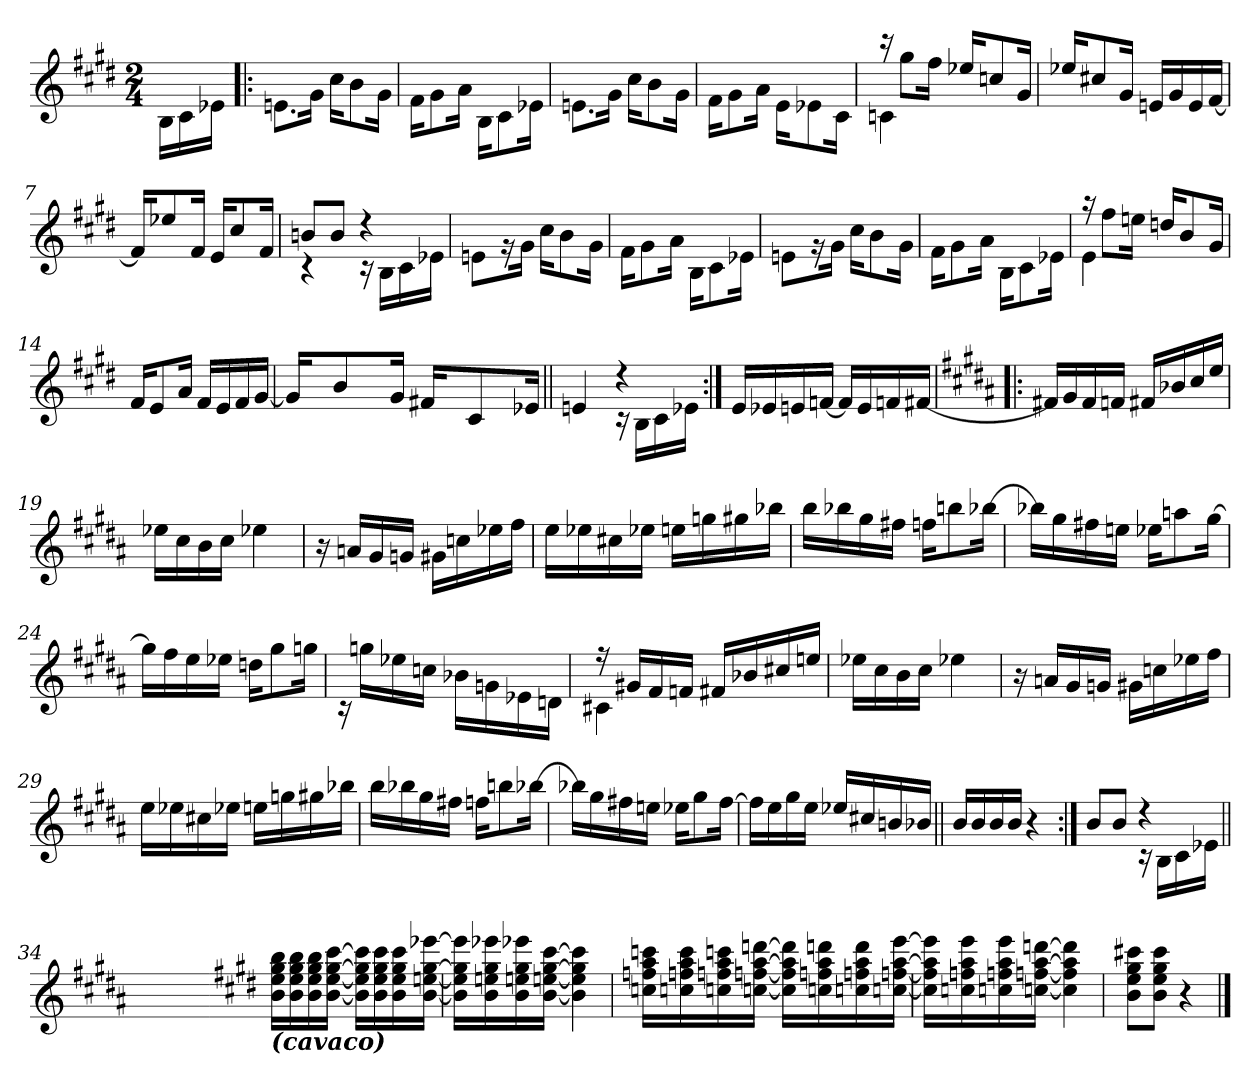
**kern
*part1
*staff1
*clefG2
*k[f#c#g#d#]
*E:
*M2/4
=
16B!\LL
16c#!\
16e-X!\JJ
=1!|:
*^
2ryy	8.en!\L
.	16g#!\Jk
.	16cc#!\KL
.	8b!\
.	16g#!\Jk
=2	=2
2ryy	16f#!\KL
.	8g#!\
.	16a!\Jk
.	16B!\KL
.	8c#!\
.	16e-X!\Jk
=3	=3
2ryy	8.en!\L
.	16g#!\Jk
.	16cc#!\KL
.	8b!\
.	16g#!\Jk
=4	=4
2ryy	16f#!\KL
.	8g#!\
.	16a!\Jk
.	16e!\KL
.	8e-X!\
.	16c#!\Jk
!!LO:LB:g=z	!!
=5	=5
16r	4cn!\
8gg#\L	.
16ff#\Jk	.
16ee-X/KL	4ryy
8ccn/	.
16g#/Jk	.
*v	*v
=6
16ee-X/KL
8cc#X/
16g#/Jk
16en/LL
16g#/
16e/
[16f#/JJ
=7
16f#/KL]
8ee-X/
16f#/Jk
16e/KL
8cc#/
16f#/Jk
=8
*^
8bn/L	4rc
8b/J	.
4r	16rc
.	16B!\LL
.	16c#!\
.	16e-X!\JJ
=9	=9
2ryy	8en!\L
.	16r
.	16g#!\Jk
.	16cc#!\KL
.	8b!\
.	16g#!\Jk
!!LO:LB:g=z	!!
=10	=10
2ryy	16f#!\KL
.	8g#!\
.	16a!\Jk
.	16B!\KL
.	8c#!\
.	16e-X!\Jk
=11	=11
2ryy	8en!\L
.	16r
.	16g#!\Jk
.	16cc#!\KL
.	8b!\
.	16g#!\Jk
=12	=12
2ryy	16f#!\KL
.	8g#!\
.	16a!\Jk
.	16B!\KL
.	8c#!\
.	16e-X!\Jk
=13	=13
16r	4e!\
8ff#\L	.
16een\Jk	.
16ddn/KL	4ryy
8b/	.
16g#/Jk	.
*v	*v
=14
16f#/KL
8e/
16a/Jk
16f#/LL
16e/
16f#/
[16g#/JJ
!!LO:LB:g=z
=15
16g#/KL]
8ryy
8b/
8ryy
16g#/Jk
16f#X/KL
8ryy
8c#/
8ryy
16e-X/Jk
=16||
*^
4en/	4ryy
4r	16rc
.	16B!\LL
.	16c#!\
.	16e-X!\JJ
*v	*v
=17:|!
16e/LL
16e-X/
16en/
[16fn/JJ
16fn/LL]
16e/
16fn/
[16f#X/JJ
=18!|:
*k[f#c#g#d#a#]
*B:
16f#X/LL]
16g#/
16f#/
16fn/JJ
16f#X/LL
16b-X/
16cc#/
16ee/JJ
!!LO:LB:g=z
=19
16ee-X\LL
16cc#\
16b\
16cc#\JJ
4ee-X\
=20
16r
16an/LL
16g#/
16gn/JJ
16g#X\LL
16ccn\
16ee-X\
16ff#\JJ
=21
16ee\LL
16ee-X\
16cc#X\
16ee-X\JJ
16een\LL
16ggn\
16gg#X\
16bb-X\JJ
=22
16bb\LL
16bb-X\
16gg#\
16ff#X\JJ
16ffn\KL
8bbn\
[16bb-X\Jk
!!LO:LB:g=z
=23
16bb-X\LL]
16gg#\
16ff#X\
16een\JJ
16ee-X\KL
8aan\
[16gg#\Jk
=24
16gg#\LL]
16ff#\
16ee\
16ee-X\JJ
16ddn\KL
8gg#\
16ggn\Jk
=25
*^
2raayy	16rc
.	16ggn!\LL
.	16ee-X!\
.	16ccn!\JJ
.	16b-X!\LL
.	16gn!\
.	16e-X!\
.	16dn!\JJ
=26	=26
16r	4c#X!\
16g#X/LL	.
16f#/	.
16fn/JJ	.
16f#X/LL	4ryy
16b-X/	.
16cc#X/	.
16een/JJ	.
*v	*v
!!LO:LB:g=z
=27
16ee-X\LL
16cc#\
16b\
16cc#\JJ
4ee-X\
=28
16r
16an/LL
16g#/
16gn/JJ
16g#X\LL
16ccn\
16ee-X\
16ff#\JJ
=29
16ee\LL
16ee-X\
16cc#X\
16ee-X\JJ
16een\LL
16ggn\
16gg#X\
16bb-X\JJ
=30
16bb\LL
16bb-X\
16gg#\
16ff#X\JJ
16ffn\KL
8bbn\
[16bb-X\Jk
!!LO:LB:g=z
=31
16bb-X\LL]
16gg#\
16ff#X\
16een\JJ
16ee-X\KL
8gg#\
[16ff#\Jk
=32
16ff#\LL]
16ee\
16gg#\
16ee\JJ
16ee-X/LL
16cc#X/
16bn/
16b-X/JJ
=33||
16b/LL
16b/
16b/
16b/JJ
4r
=34:|!
*^
8b/L	4ryy
8b/J	.
4r	16rc
.	16B!\LL
.	16c#!\
.	16e-X!\JJ
*v	*v
=34X341||
2ryy
!!LO:LB:g=z
=35-
*k[f#c#g#d#]
*E:
!LO:TX:b:Bi:t=(cavaco)
16b\ 16ee\ 16gg#\ 16bb\LL
16b\ 16ee\ 16gg#\ 16bb\
16b\ 16ee\ 16gg#\ 16bb\
[16b\ [16ee\ [16gg#\ [16ccc#\JJ
16b\] 16ee\] 16gg#\] 16ccc#\]LL
16b\ 16ee\ 16gg#\ 16ccc#\
16b\ 16ee\ 16gg#\ 16ccc#\
[16b\ [16een\ [16gg#\ [16eee-X\JJ
=36
16b\] 16ee\] 16gg#\] 16eee-\]LL
16b\ 16een\ 16gg#\ 16eee-X\
16b\ 16een\ 16gg#\ 16eee-X\
[16b\ [16een\ [16gg#\ [16ccc#\JJ
4b\] 4ee\] 4gg#\] 4ccc#\]
=37
16ccn\ 16ffn\ 16aa\ 16cccn\LL
16ccn\ 16ffn\ 16aa\ 16ccc\
16ccn\ 16ffn\ 16aa\ 16cccn\
[16ccn\ [16ffn\ [16aa\ [16dddn\JJ
16cc\] 16ff\] 16aa\] 16ddd\]LL
16ccn\ 16ffn\ 16aa\ 16dddn\
16ccn\ 16ffn\ 16aa\ 16ddd\
[16ccn\ [16ffn\ [16aa\ [16eee\JJ
=38
16cc\] 16ff\] 16aa\] 16eee\]LL
16ccn\ 16ffn\ 16aa\ 16eee\
16ccn\ 16ffn\ 16aa\ 16eee\
[16ccn\ [16ffn\ [16aa\ [16dddn\JJ
4cc\] 4ff\] 4aa\] 4ddd\]
=39
8b\ 8ee\ 8gg#\ 8ccc#X\L
8b\ 8ee\ 8gg#\ 8ccc#\J
4r
==
*-
